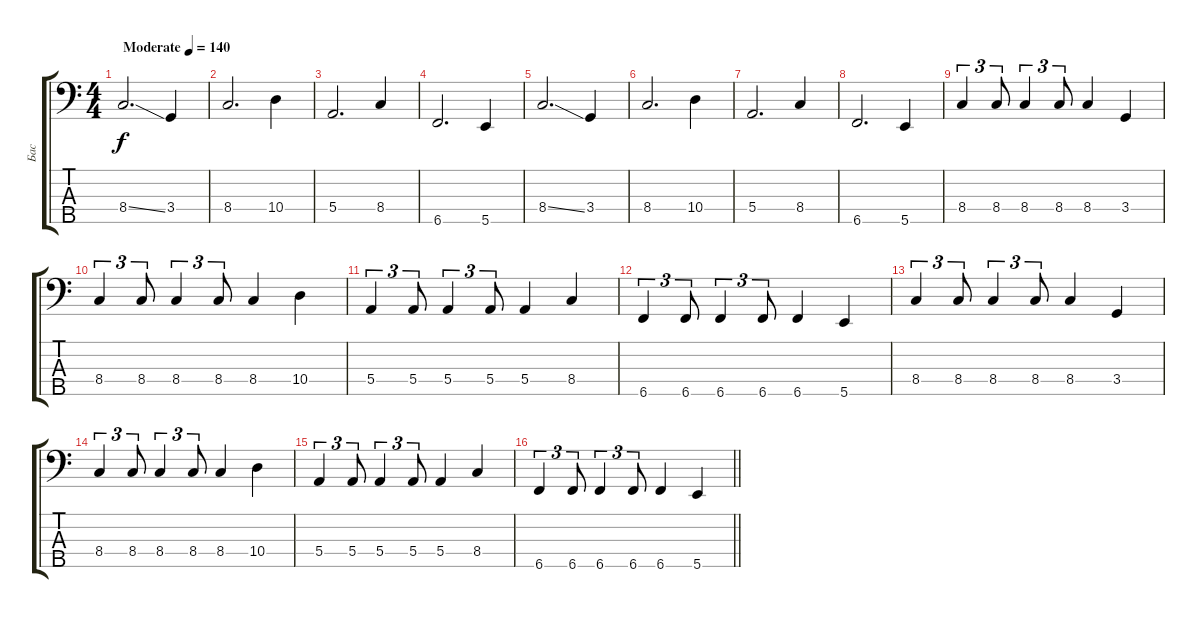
\track ("Бас" "Бас") {instrument electricbasspick}
\staff {score tabs}
\tuning (G2 D2 A1 E1 B0) {hide}
\ts (4 4)
\tempo (140 "Moderate")
\clef f4
\ks c
8.4{ss}.2{d dy f instrument electricbasspick} 3.4.4 |
8.4.2{d} 10.4.4 |
5.4.2{d} 8.4.4 |
6.5.2{d} 5.5.4 |
8.4{ss}.2{d} 3.4.4 |
8.4.2{d} 10.4.4 |
5.4.2{d} 8.4.4 |
6.5.2{d} 5.5.4 |
8.4.4{tu (3 2)} 8.4.8{tu (3 2)} 8.4.4{tu (3 2)} 8.4.8{tu (3 2)} 8.4.4 3.4.4 |
8.4.4{tu (3 2)} 8.4.8{tu (3 2)} 8.4.4{tu (3 2)} 8.4.8{tu (3 2)} 8.4.4 10.4.4 |
5.4.4{tu (3 2)} 5.4.8{tu (3 2)} 5.4.4{tu (3 2)} 5.4.8{tu (3 2)} 5.4.4 8.4.4 |
6.5.4{tu (3 2)} 6.5.8{tu (3 2)} 6.5.4{tu (3 2)} 6.5.8{tu (3 2)} 6.5.4 5.5.4 |
8.4.4{tu (3 2)} 8.4.8{tu (3 2)} 8.4.4{tu (3 2)} 8.4.8{tu (3 2)} 8.4.4 3.4.4 |
8.4.4{tu (3 2)} 8.4.8{tu (3 2)} 8.4.4{tu (3 2)} 8.4.8{tu (3 2)} 8.4.4 10.4.4 |
5.4.4{tu (3 2)} 5.4.8{tu (3 2)} 5.4.4{tu (3 2)} 5.4.8{tu (3 2)} 5.4.4 8.4.4 |
\barLineRight lightlight
6.5.4{tu (3 2)} 6.5.8{tu (3 2)} 6.5.4{tu (3 2)} 6.5.8{tu (3 2)} 6.5.4 5.5.4
